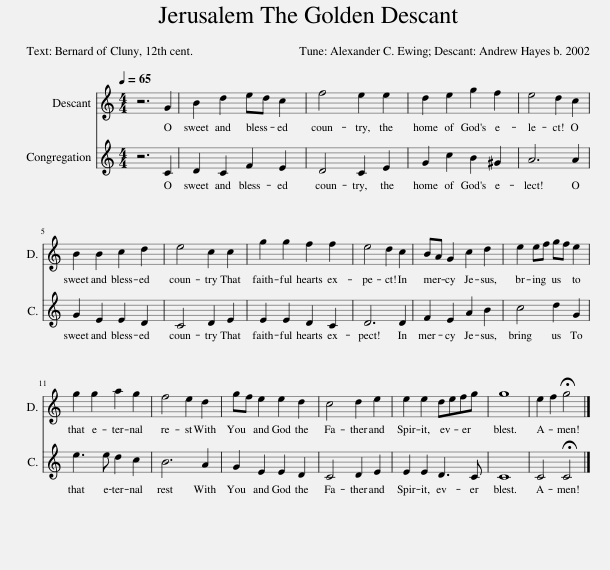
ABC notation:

X:1
%%score 1 2
L:1/8
Q:1/4=65
M:4/4
I:linebreak $
K:C
V:1 treble
V:2 treble
V:1
 z6 G2 | B2 d2 ed c2 | f4 e2 e2 | d2 e2 g2 f2 | e4 d2 c2 |$ %5
 B2 B2 c2 d2 | e4 c2 c2 | g2 g2 f2 f2 | e4 d2 c2 | BA G2 c2 d2 | %10
 e2 ef gf e2 |$ g2 g2 a2 g2 | f4 e2 d2 | gf e2 e2 d2 | c4 d2 e2 | %15
 e2 e2 defg | g8 | e2 f2 g4 |] %18
V:2
 z6 C2 | D2 C2 F2 E2 | D4 C2 E2 | G2 c2 B2 ^G2 | A6 A2 |$ %5
 G2 E2 E2 D2 | C4 D2 E2 | E2 E2 D2 C2 | D6 D2 | F2 E2 A2 B2 | %10
 c4 d2 G2 |$ e3 e d2 c2 | B6 A2 | G2 E2 E2 D2 | C4 D2 E2 | %15
 E2 E2 D3 C | C8 | C4 C4 |] %18
